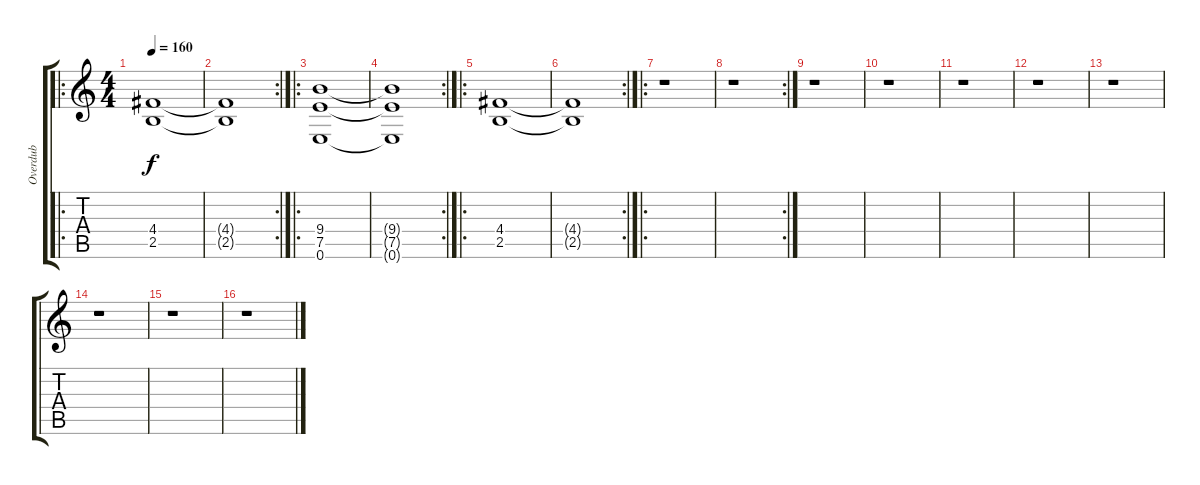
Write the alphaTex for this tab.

\track ("Overdub" "Overdub") {instrument distortionguitar}
\staff {score tabs}
\tuning (E4 B3 G3 D3 A2 E2) {hide}
\ro
\ts (4 4)
\tempo 160
\clef g2
\ks c
(4.4 2.5).1{dy f} |
\rc 2
(4.4{t} 2.5{t}).1 |
\ro
(9.4 7.5 0.6).1 |
\rc 2
(9.4{t} 7.5{t} 0.6{t}).1 |
\ro
(4.4 2.5).1 |
\rc 2
(4.4{t} 2.5{t}).1 |
\ro
r.1 |
\rc 2
r.1 |
r.1 |
r.1 |
r.1 |
r.1 |
r.1 |
r.1 |
r.1 |
r.1
